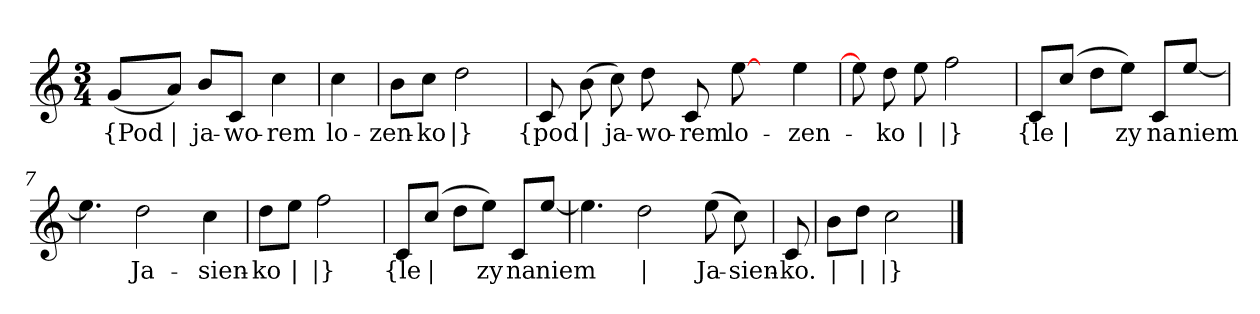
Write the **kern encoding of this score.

**kern	**text
*part1	*part1
*staff1	*staff1
*clefG2	*
*k[]	*
*C:	*
*M3/4	*
=	=
(8g/L	{Pod
8a/J)	|
8b/L	ja-
8c/J	-wo-
4cc	-rem
=2y	=2y
4cc	lo-
=3	=3
8b\L	-zen-
8cc\J	-ko
2dd	|}
=4y	=4y
8c	{pod
(8b	|
8cc)	ja-
8dd	-wo-
8c	-rem
[8ee	lo-
8ryy	.
4ee	-zen-
=5	=5
8ee]	.
8dd	-ko
8ee	|
2ff	|}
=6y	=6y
8c/L	{le
(8cc/J	|
8dd\L	--
8ee\J)	-zy
8c/L	na
[8ee/J	niem
=7	=7
4.ee]	.
2dd	Ja-
4cc	-sien-
=8	=8
8dd\L	-ko
8ee\J	|
2ff	|}
=9y	=9y
8c/L	{le
(8cc/J	|
8dd\L	--
8ee\J)	-zy
8c/L	na
[8ee/J	niem
=10	=10
4.ee]	.
2dd	|
(8ee	Ja-
8cc)	-sien-
=11y	=11y
8c	-ko.
=12	=12
8b\L	|
8dd\J	|
2cc	|}
==	==
*-	*-
